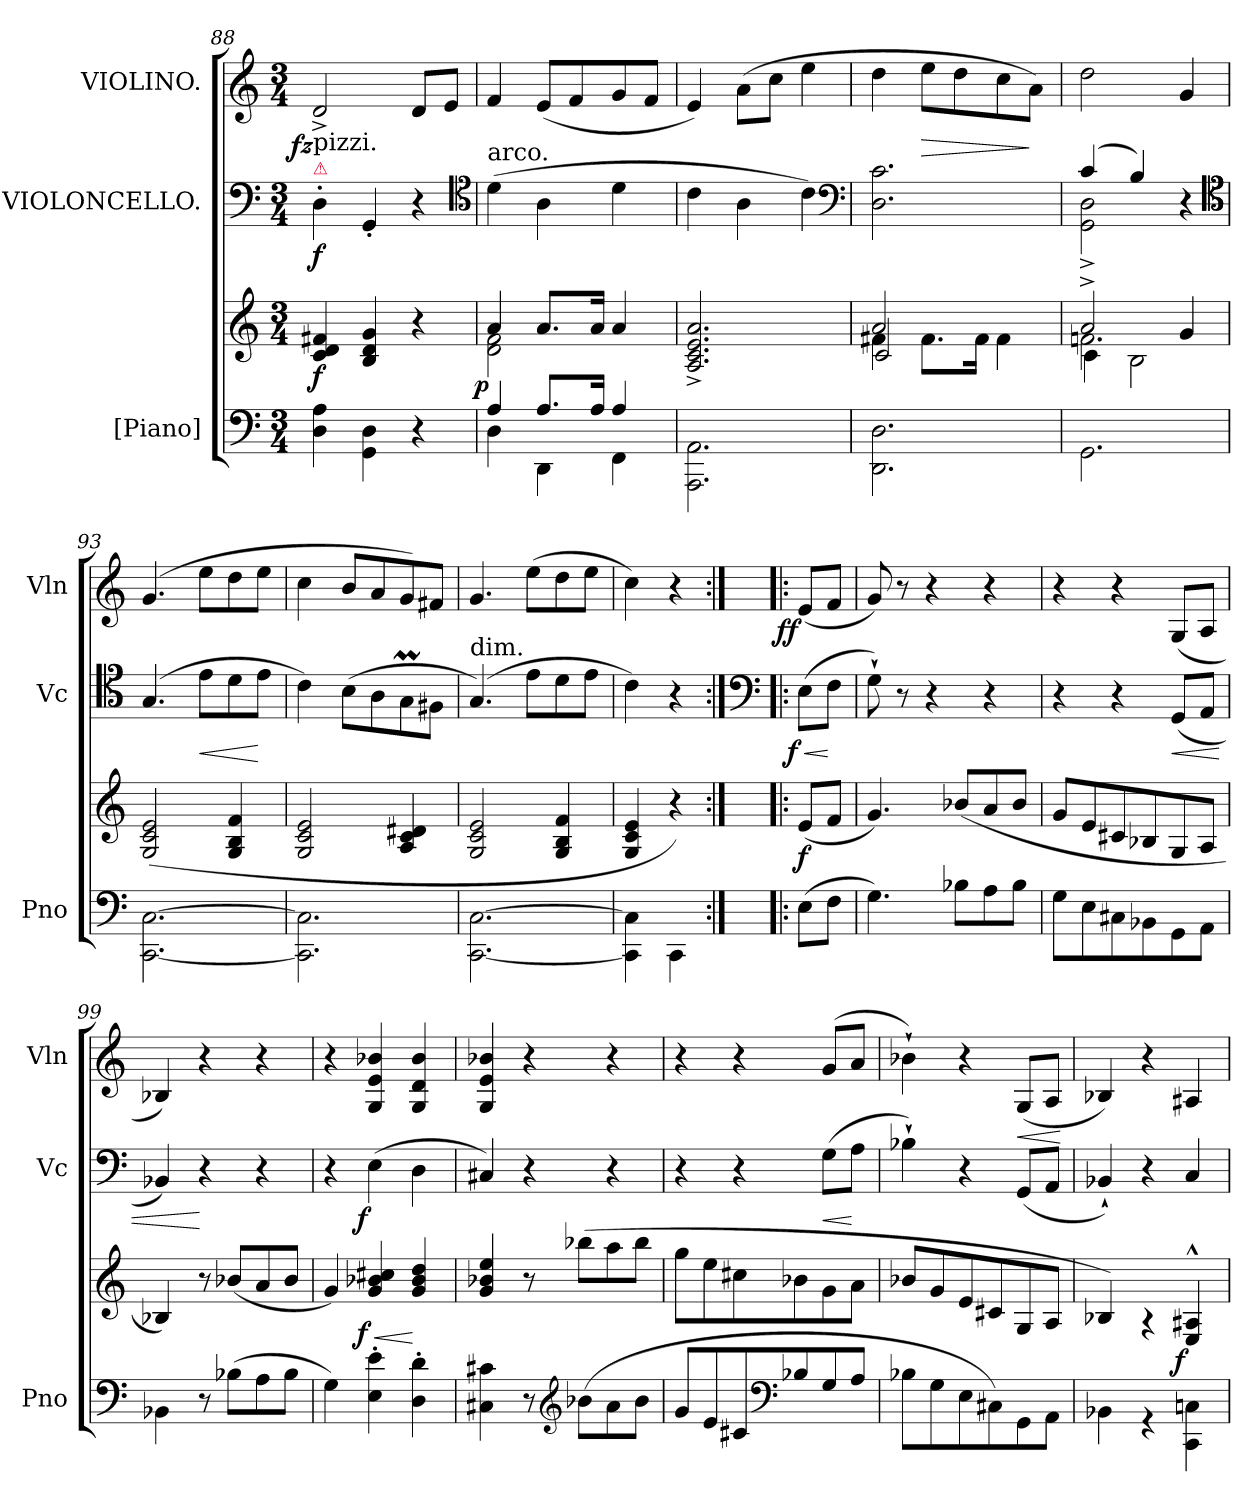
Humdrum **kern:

**kern	**kern	**dynam	**kern	**dynam	**kern	**dynam
*part3	*part3	*part3	*part2	*part2	*part1	*part1
*staff4	*staff3	*staff3/4	*staff2	*staff2	*staff1	*staff1
*I"[Piano]	*	*	*I"VIOLONCELLO.	*	*I"VIOLINO.	*
*I'Pno	*	*	*I'Vc	*	*I'Vln	*
*clefF4	*clefG2	*	*clefF4	*	*clefG2	*
*k[]	*k[]	*	*k[]	*	*k[]	*
*M3/4	*M3/4	*	*M3/4	*	*M3/4	*
=88	=88	=88	=88	=88	=88	=88
!	!	!	!LO:TX:a:color=crimson:t=⚠	!	!	!
!	!	!	!LO:TX:a:t=pizzi.	!	!	!
!	!	!	!	!	!	!LO:DY:rj
4D 4A	4c 4d 4f#X	f	4D'>	f	2d^>	fz
4GG\ 4D\	4B/ 4d/ 4g/	.	4GG'<	.	.	.
4r	4r	.	4r	.	8dL	.
.	.	.	.	.	8eJ	.
*	*	*	*clefC4	*	*	*
=89	=89	=89	=89	=89	=89	=89
*^	*^	*	*	*	*	*
!	!	!	!	!	!LO:TX:a:t=arco.	!	!	!
!	!	!	!	!LO:DY:rj	!	!	!	!
4A/	4D	4a	2d 2f	p	(>4d	.	4f	.
8.A/L	4DD\	8.aL	.	.	4A	.	(<8eL	.
.	.	.	.	.	.	.	8f	.
16AJk	.	16aJk	.	.	.	.	.	.
4A/	4FF\	4a	4rDyy	.	4d	.	8g	.
.	.	.	.	.	.	.	8fJ	.
*v	*v	*	*	*	*	*	*	*
*	*v	*v	*	*	*	*	*
=90	=90	=90	=90	=90	=90	=90
2.AAA\ 2.AA\	2.A^</ 2.c^</ 2.e^</ 2.a^</	.	4c	.	4e)	.
.	.	.	4A	.	(>8aL	.
.	.	.	.	.	8ccJ	.
.	.	.	4c)	.	4ee	.
*	*	*	*clefF4	*	*	*
=91	=91	=91	=91	=91	=91	=91
*	*^	*	*	*	*	*
*	*	*^	*	*	*	*	*
2.DD\ 2.D\	2a	4f#X	2c	.	2.D 2.c	.	4dd	.
!	!	!	!	!	!	!	!	!LO:HP:b
.	.	8.f#L	.	.	.	.	8eeL	>
.	.	.	.	.	.	.	8dd	.
.	.	16f#Jk	.	.	.	.	.	.
.	4raayy	4f#\	4ryy	.	.	.	8cc	.
.	.	.	.	.	.	.	8aJ)	]
=92	=92	=92	=92	=92	=92	=92	=92	=92
*	*	*	*	*	*^	*	*	*
2.GG\	2a^>	2.fn	4c\	.	(<4c	2GG^ 2D^	.	2dd	.
.	.	.	2B\	.	4B)	.	.	.	.
.	4g	.	.	.	4r	4rGGyy	.	4g	.
*	*v	*v	*v	*	*	*	*	*	*
*	*	*	*v	*v	*	*	*
*	*	*	*clefC4	*	*	*
=93	=93	=93	=93	=93	=93	=93
[2.CC\ [2.C\	(>2G/ 2c/ 2e/	.	(>4.G	.	(>4.g	.
!	!	!	!	!LO:HP:b	!	!
.	.	.	8eL	<	8eeL	.
.	4G/ 4B/ 4f/	.	8d	.	8dd	.
.	.	.	8eJ	[	8eeJ	.
=94	=94	=94	=94	=94	=94	=94
2.CC]\ 2.C]\	2G/ 2c/ 2e/	.	4c)	.	4cc	.
.	.	.	(>8B\L	.	8bL	.
.	.	.	8A	.	8a	.
.	4A/ 4c/ 4d#X/	.	8GM	.	8g)	.
.	.	.	8F#XJ	.	8f#XJ	.
=95	=95	=95	=95	=95	=95	=95
!	!	!	!LO:TX:t=dim.	!	!	!
[2.CC\ [2.C\	2G/ 2c/ 2e/	.	(>4.G)	.	4.g	.
.	.	.	8eL	.	(>8eeL	.
.	4G/ 4B/ 4f/	.	8d	.	8dd	.
.	.	.	8eJ	.	8eeJ	.
=96	=96	=96	=96	=96	=96	=96
4CC]\ 4C]\	4G/ 4c/ 4e/	.	4c)	.	4cc)	.
4CC\	4r)	.	4r	.	4r	.
=:|!|:	=:|!|:	=:|!|:	=:|!|:	=:|!|:	=:|!|:	=:|!|:
*	*	*	*clefF4	*	*	*
!	!	!	!	!LO:HP:b	!	!
!	!	!	!	!LO:DY:n=1:rj	!	!LO:DY:rj
(8EL	(8eL	f	(>8EL	< f	(<8eL	ff
8FJ	8fJ	.	8FJ	[	8fJ	.
=97	=97	=97	=97	=97	=97	=97
4.G)	4.g)	.	8G`>)	.	8g)	.
.	.	.	8r	.	8r	.
.	.	.	4r	.	4r	.
8B-XL	(>8b-XL	.	.	.	.	.
8A	8a	.	4r	.	4r	.
8B-J	8b-J	.	.	.	.	.
=98	=98	=98	=98	=98	=98	=98
8G\L	8gL	.	4r	.	4r	.
8E\	8e	.	.	.	.	.
8C#X\	8c#X	.	4r	.	4r	.
8BB-X\	8B-X	.	.	.	.	.
!	!	!	!	!LO:HP:b	!	!
8GG\	8G/	.	(<8GGL	<	(<8GL	.
8AA\J	8A/J	.	8AAJ	.	8AJ	.
=99	=99	=99	=99	=99	=99	=99
4BB-X\	4B-X/)	.	4BB-X)	.	4B-X)	.
8r	8r	.	4r	[	4r	.
(8B-XL	(8b-XL	.	.	.	.	.
8A	8a	.	4r	.	4r	.
8B-J	8b-J	.	.	.	.	.
=100	=100	=100	=100	=100	=100	=100
4G)	4g)	.	4r	.	4r	.
!	!	!LO:DY:n=1:rj	!	!LO:DY:rj	!	!
4E'> 4e'>	4g 4b-X 4cc#X	< f	(>4E	f	4G 4e 4b-X	.
4D'> 4d'>	4g/ 4b-/ 4dd/	[	4D	.	4G 4d 4b-	.
=101	=101	=101	=101	=101	=101	=101
4C#X 4c#X	4g/ 4b-X/ 4ee/	.	4C#X)	.	4G 4e 4b-X	.
8r	8r	.	4r	.	4r	.
*clefG2	*	*	*	*	*	*
(8b-X\L	(8bb-XL	.	.	.	.	.
8a\	8aa	.	4r	.	4r	.
8b-\J	8bb-J	.	.	.	.	.
=102	=102	=102	=102	=102	=102	=102
8gL	8ggL	.	4r	.	4r	.
8e	8ee	.	.	.	.	.
8c#X	8cc#X	.	4r	.	4r	.
*clefF4	*	*	*	*	*	*
8B-X	8b-X	.	.	.	.	.
!	!	!	!	!LO:HP:b	!	!
8G	8g	.	(>8GL	<	(<8gL	.
8AJ	8aJ	.	8AJ	[	8aJ	.
=103	=103	=103	=103	=103	=103	=103
8B-XL	8b-XL	.	4B-X`>)	.	4b-X`>)	.
8G	8g	.	.	.	.	.
8E	8e	.	4r	.	4r	.
8C#X)	8c#X	.	.	.	.	.
!	!	!	!	!LO:HP:a	!	!
8GG\	8G/	.	(<8GGL	<	(<8GL	.
8AA\J	8A/J	.	8AAJ	.	8AJ	.
.	.	.	.	[	.	.
=104	=104	=104	=104	=104	=104	=104
4BB-X\	4B-X/)	.	4BB-X`<)	.	4B-X)	.
4rGG	4rA	.	4r	.	4r	.
!	!	!LO:DY:rj	!	!	!	!
4CC\ 4Cn\	4E^^>/ 4A#X^^>/	f	4C	.	4A#X	.
=	=	=	=	=	=	=
*-	*-	*-	*-	*-	*-	*-
